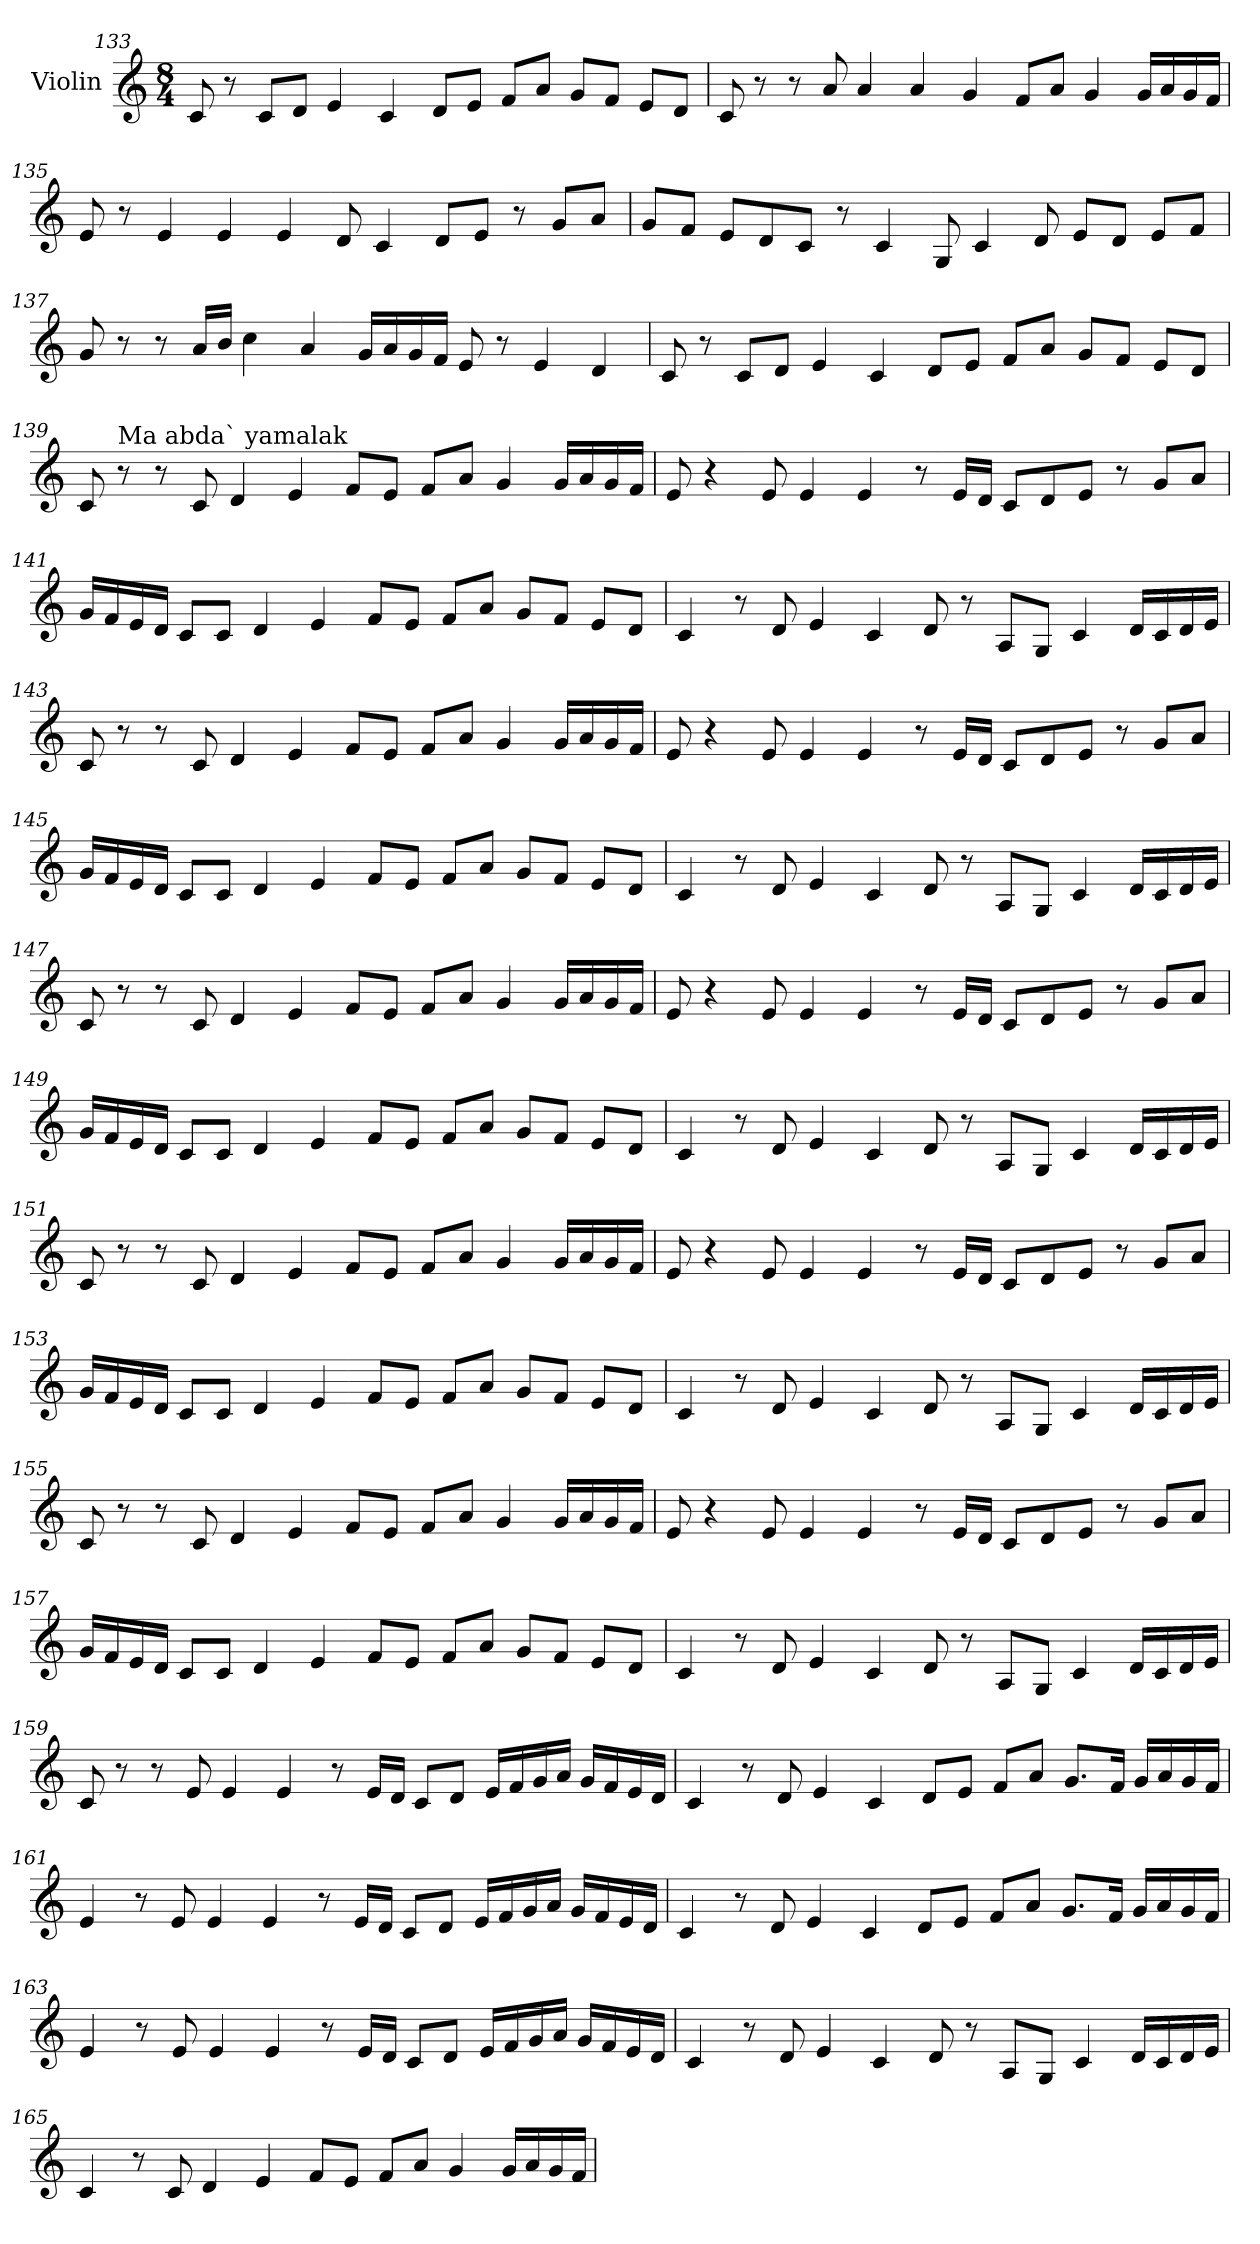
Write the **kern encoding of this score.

**kern
*part1
*staff1
*I"Violin
*clefG2
*k[]
*C:
*M8/4
=133
8c/
8r
8c/L
8d/J
4e/
4c/
8d/L
8e/J
8f/L
8a/J
8g/L
8f/J
8e/L
8d/J
!!LO:LB:g=z
=134
8c/
8r
8r
8a/
4a/
4a/
4g/
8f/L
8a/J
4g/
16g/LL
16a/
16g/
16f/JJ
=135
8e/
8r
4e/
4e/
4e/
8d/
4c/
8d/L
8e/J
8r
8g/L
8a/J
!!LO:LB:g=z
=136
8g/L
8f/J
8e/L
8d/
8c/J
8r
4c/
8G/
4c/
8d/
8e/L
8d/J
8e/L
8f/J
=137
8g/
8r
8r
16a/LL
16b/JJ
4cc\
4a/
16g/LL
16a/
16g/
16f/JJ
8e/
8r
4e/
4d/
!!LO:LB:g=z
=138
8c/
8r
8c/L
8d/J
4e/
4c/
8d/L
8e/J
8f/L
8a/J
8g/L
8f/J
8e/L
8d/J
=139
8c/
!LO:TX:a:t=Ma abda` yamalak
8r
8r
8c/
4d/
4e/
8f/L
8e/J
8f/L
8a/J
4g/
16g/LL
16a/
16g/
16f/JJ
!!LO:LB:g=z
=140
8e/
4r
8e/
4e/
4e/
8r
16e/LL
16d/JJ
8c/L
8d/
8e/J
8r
8g/L
8a/J
=141
16g/LL
16f/
16e/
16d/JJ
8c/L
8c/J
4d/
4e/
8f/L
8e/J
8f/L
8a/J
8g/L
8f/J
8e/L
8d/J
!!LO:PB:g=z
=142
4c/
8r
8d/
4e/
4c/
8d/
8r
8A/L
8G/J
4c/
16d/LL
16c/
16d/
16e/JJ
=143
8c/
8r
8r
8c/
4d/
4e/
8f/L
8e/J
8f/L
8a/J
4g/
16g/LL
16a/
16g/
16f/JJ
!!LO:LB:g=z
=144
8e/
4r
8e/
4e/
4e/
8r
16e/LL
16d/JJ
8c/L
8d/
8e/J
8r
8g/L
8a/J
=145
16g/LL
16f/
16e/
16d/JJ
8c/L
8c/J
4d/
4e/
8f/L
8e/J
8f/L
8a/J
8g/L
8f/J
8e/L
8d/J
!!LO:LB:g=z
=146
4c/
8r
8d/
4e/
4c/
8d/
8r
8A/L
8G/J
4c/
16d/LL
16c/
16d/
16e/JJ
=147
8c/
8r
8r
8c/
4d/
4e/
8f/L
8e/J
8f/L
8a/J
4g/
16g/LL
16a/
16g/
16f/JJ
!!LO:LB:g=z
=148
8e/
4r
8e/
4e/
4e/
8r
16e/LL
16d/JJ
8c/L
8d/
8e/J
8r
8g/L
8a/J
=149
16g/LL
16f/
16e/
16d/JJ
8c/L
8c/J
4d/
4e/
8f/L
8e/J
8f/L
8a/J
8g/L
8f/J
8e/L
8d/J
!!LO:LB:g=z
=150
4c/
8r
8d/
4e/
4c/
8d/
8r
8A/L
8G/J
4c/
16d/LL
16c/
16d/
16e/JJ
=151
8c/
8r
8r
8c/
4d/
4e/
8f/L
8e/J
8f/L
8a/J
4g/
16g/LL
16a/
16g/
16f/JJ
!!LO:LB:g=z
=152
8e/
4r
8e/
4e/
4e/
8r
16e/LL
16d/JJ
8c/L
8d/
8e/J
8r
8g/L
8a/J
=153
16g/LL
16f/
16e/
16d/JJ
8c/L
8c/J
4d/
4e/
8f/L
8e/J
8f/L
8a/J
8g/L
8f/J
8e/L
8d/J
!!LO:LB:g=z
=154
4c/
8r
8d/
4e/
4c/
8d/
8r
8A/L
8G/J
4c/
16d/LL
16c/
16d/
16e/JJ
=155
8c/
8r
8r
8c/
4d/
4e/
8f/L
8e/J
8f/L
8a/J
4g/
16g/LL
16a/
16g/
16f/JJ
!!LO:LB:g=z
=156
8e/
4r
8e/
4e/
4e/
8r
16e/LL
16d/JJ
8c/L
8d/
8e/J
8r
8g/L
8a/J
=157
16g/LL
16f/
16e/
16d/JJ
8c/L
8c/J
4d/
4e/
8f/L
8e/J
8f/L
8a/J
8g/L
8f/J
8e/L
8d/J
!!LO:PB:g=z
=158
4c/
8r
8d/
4e/
4c/
8d/
8r
8A/L
8G/J
4c/
16d/LL
16c/
16d/
16e/JJ
=159
8c/
8r
8r
8e/
4e/
4e/
8r
16e/LL
16d/JJ
8c/L
8d/J
16e/LL
16f/
16g/
16a/JJ
16g/LL
16f/
16e/
16d/JJ
!!LO:LB:g=z
=160
4c/
8r
8d/
4e/
4c/
8d/L
8e/J
8f/L
8a/J
8.g/L
16f/Jk
16g/LL
16a/
16g/
16f/JJ
=161
4e/
8r
8e/
4e/
4e/
8r
16e/LL
16d/JJ
8c/L
8d/J
16e/LL
16f/
16g/
16a/JJ
16g/LL
16f/
16e/
16d/JJ
!!LO:LB:g=z
=162
4c/
8r
8d/
4e/
4c/
8d/L
8e/J
8f/L
8a/J
8.g/L
16f/Jk
16g/LL
16a/
16g/
16f/JJ
=163
4e/
8r
8e/
4e/
4e/
8r
16e/LL
16d/JJ
8c/L
8d/J
16e/LL
16f/
16g/
16a/JJ
16g/LL
16f/
16e/
16d/JJ
!!LO:LB:g=z
=164
4c/
8r
8d/
4e/
4c/
8d/
8r
8A/L
8G/J
4c/
16d/LL
16c/
16d/
16e/JJ
=165
4c/
8r
8c/
4d/
4e/
8f/L
8e/J
8f/L
8a/J
4g/
16g/LL
16a/
16g/
16f/JJ
=
*-
